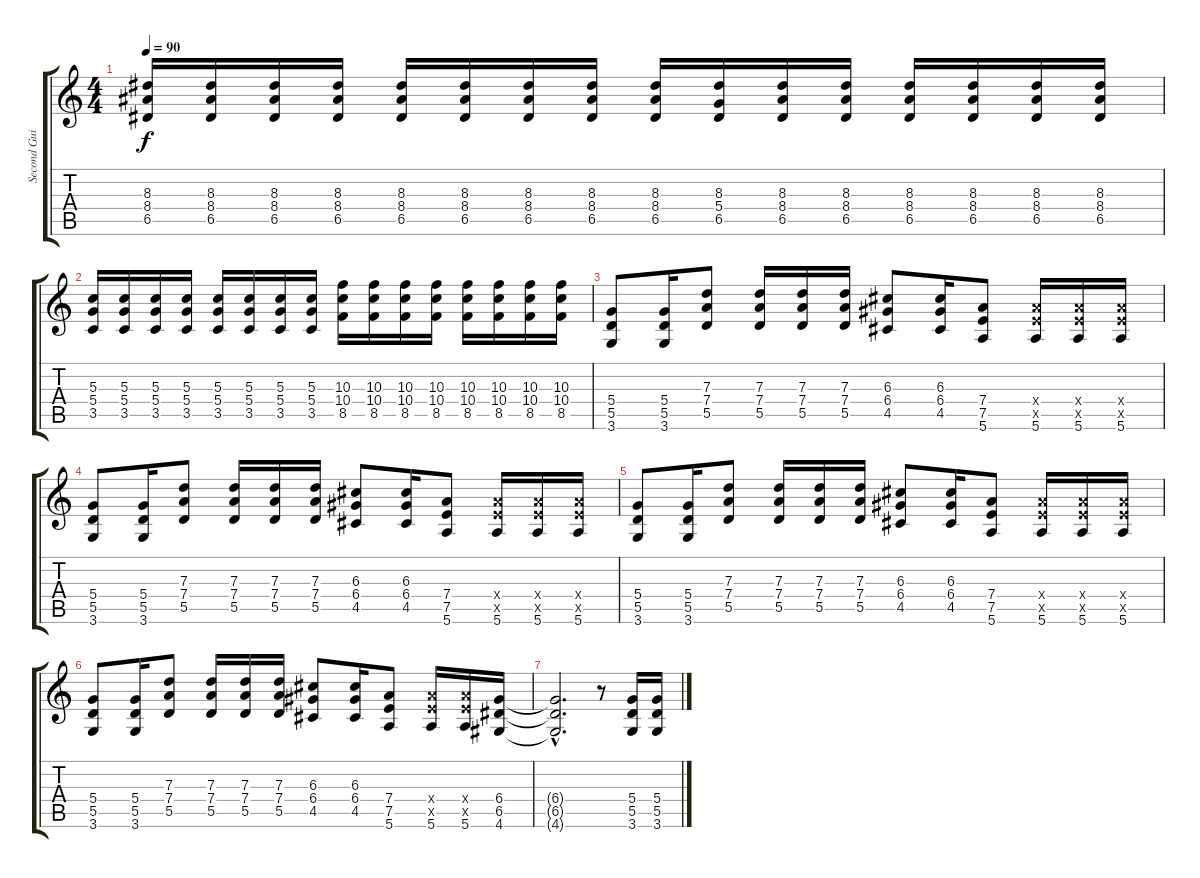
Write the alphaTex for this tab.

\track ("Second Guitar" "Second Gui") {instrument overdrivenguitar}
\staff {score tabs}
\tuning (E4 B3 G3 D3 A2 E2) {hide}
\ts (4 4)
\tempo 90
\clef g2
\ks c
(8.3 8.4 6.5).16{dy f} (8.3 8.4 6.5).16 (8.3 8.4 6.5).16 (8.3 8.4 6.5).16 (8.3 8.4 6.5).16 (8.3 8.4 6.5).16 (8.3 8.4 6.5).16 (8.3 8.4 6.5).16 (8.3 8.4 6.5).16 (8.3 5.4 6.5).16 (8.3 8.4 6.5).16 (8.3 8.4 6.5).16 (8.3 8.4 6.5).16 (8.3 8.4 6.5).16 (8.3 8.4 6.5).16 (8.3 8.4 6.5).16 |
(5.3 5.4 3.5).16 (5.3 5.4 3.5).16 (5.3 5.4 3.5).16 (5.3 5.4 3.5).16 (5.3 5.4 3.5).16 (5.3 5.4 3.5).16 (5.3 5.4 3.5).16 (5.3 5.4 3.5).16 (10.3 10.4 8.5).16 (10.3 10.4 8.5).16 (10.3 10.4 8.5).16 (10.3 10.4 8.5).16 (10.3 10.4 8.5).16 (10.3 10.4 8.5).16 (10.3 10.4 8.5).16 (10.3 10.4 8.5).16 |
(5.4 5.5 3.6).8 (5.4 5.5 3.6).16 (7.3 7.4 5.5).8 (7.3 7.4 5.5).16 (7.3 7.4 5.5).16 (7.3 7.4 5.5).16 (6.3 6.4 4.5).8 (6.3 6.4 4.5).16 (7.4 7.5 5.6).8 (7.4{x} 7.5{x} 5.6).16 (7.4{x} 7.5{x} 5.6).16 (7.4{x} 7.5{x} 5.6).16 |
(5.4 5.5 3.6).8 (5.4 5.5 3.6).16 (7.3 7.4 5.5).8 (7.3 7.4 5.5).16 (7.3 7.4 5.5).16 (7.3 7.4 5.5).16 (6.3 6.4 4.5).8 (6.3 6.4 4.5).16 (7.4 7.5 5.6).8 (7.4{x} 7.5{x} 5.6).16 (7.4{x} 7.5{x} 5.6).16 (7.4{x} 7.5{x} 5.6).16 |
(5.4 5.5 3.6).8 (5.4 5.5 3.6).16 (7.3 7.4 5.5).8 (7.3 7.4 5.5).16 (7.3 7.4 5.5).16 (7.3 7.4 5.5).16 (6.3 6.4 4.5).8 (6.3 6.4 4.5).16 (7.4 7.5 5.6).8 (7.4{x} 7.5{x} 5.6).16 (7.4{x} 7.5{x} 5.6).16 (7.4{x} 7.5{x} 5.6).16 |
(5.4 5.5 3.6).8 (5.4 5.5 3.6).16 (7.3 7.4 5.5).8 (7.3 7.4 5.5).16 (7.3 7.4 5.5).16 (7.3 7.4 5.5).16 (6.3 6.4 4.5).8 (6.3 6.4 4.5).16 (7.4 7.5 5.6).8 (7.4{x} 7.5{x} 5.6).16 (7.4{x} 7.5{x} 5.6).16 (6.4 6.5 4.6).16 |
(6.4{hac t} 6.5{hac t} 4.6{hac t}).2{d} r.8 (5.4 5.5 3.6).16 (5.4 5.5 3.6).16
